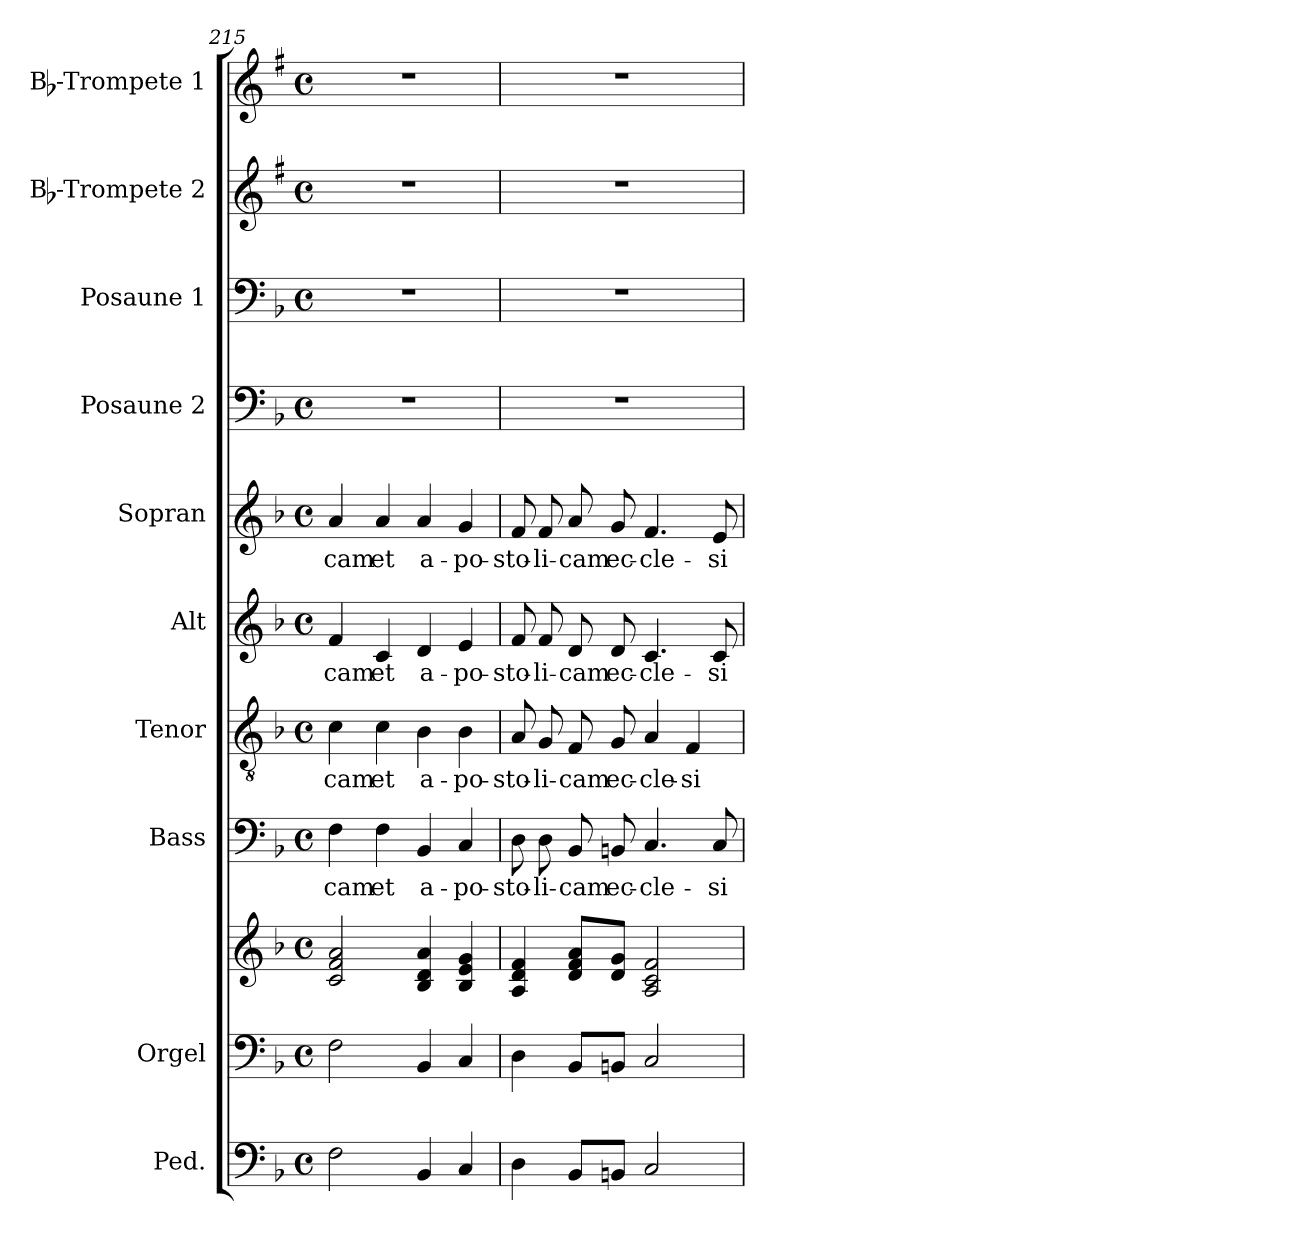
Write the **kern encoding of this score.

**kern	**kern	**kern	**kern	**text	**kern	**text	**kern	**text	**kern	**text	**kern	**kern	**kern	**kern
*part10	*part9	*part9	*part8	*part8	*part7	*part7	*part6	*part6	*part5	*part5	*part4	*part3	*part2	*part1
*staff11	*staff10	*staff9	*staff8	*staff8	*staff7	*staff7	*staff6	*staff6	*staff5	*staff5	*staff4	*staff3	*staff2	*staff1
*I"Ped.	*I"Orgel	*	*I"Bass	*	*I"Tenor	*	*I"Alt	*	*I"Sopran	*	*I"Posaune 2	*I"Posaune 1	*I"Bb-Trompete 2	*I"Bb-Trompete 1
*	*I'Org.	*	*I'B.	*	*I'T.	*	*I'A.	*	*I'S.	*	*I'Pos. 2	*I'Pos. 1	*I'Bb Trp. 2	*I'Bb Trp. 1
*clefF4	*clefF4	*clefG2	*clefF4	*	*clefGv2	*	*clefG2	*	*clefG2	*	*clefF4	*clefF4	*clefG2	*clefG2
*ITrd7c12	*	*	*	*	*	*	*	*	*	*	*	*	*ITrd1c2	*ITrd1c2
*k[b-]	*k[b-]	*k[b-]	*k[b-]	*	*k[b-]	*	*k[b-]	*	*k[b-]	*	*k[b-]	*k[b-]	*k[b-]	*k[b-]
*F:	*F:	*F:	*F:	*	*F:	*	*F:	*	*F:	*	*F:	*F:	*F:	*F:
*M4/4	*M4/4	*M4/4	*M4/4	*	*M4/4	*	*M4/4	*	*M4/4	*	*M4/4	*M4/4	*M4/4	*M4/4
*met(c)	*met(c)	*met(c)	*met(c)	*	*met(c)	*	*met(c)	*	*met(c)	*	*met(c)	*met(c)	*met(c)	*met(c)
=215	=215	=215	=215	=215	=215	=215	=215	=215	=215	=215	=215	=215	=215	=215
!	!	!	!	!LO:LY:b	!	!LO:LY:b	!	!LO:LY:b	!	!LO:LY:b	!	!	!	!
2FF\	2F\	2c/ 2f/ 2a/	4F\	-cam	4c\	-cam	4f/	-cam	4a/	-cam	1r	1r	1r	1r
!	!	!	!	!LO:LY:b	!	!LO:LY:b	!	!LO:LY:b	!	!LO:LY:b	!	!	!	!
.	.	.	4F\	et	4c\	et	4c/	et	4a/	et	.	.	.	.
!	!	!	!	!LO:LY:b	!	!LO:LY:b	!	!LO:LY:b	!	!LO:LY:b	!	!	!	!
4BBB-/	4BB-/	4B-/ 4d/ 4a/	4BB-/	a-	4B-\	a-	4d/	a-	4a/	a-	.	.	.	.
!	!	!	!	!LO:LY:b	!	!LO:LY:b	!	!LO:LY:b	!	!LO:LY:b	!	!	!	!
4CC/	4C/	4B-/ 4e/ 4g/	4C/	-po-	4B-\	-po-	4e/	-po-	4g/	-po-	.	.	.	.
=216	=216	=216	=216	=216	=216	=216	=216	=216	=216	=216	=216	=216	=216	=216
!	!	!	!	!LO:LY:b	!	!LO:LY:b	!	!LO:LY:b	!	!LO:LY:b	!	!	!	!
4DD\	4D\	4A/ 4d/ 4f/	8D\	-sto-	8A/	-sto-	8f/	-sto-	8f/	-sto-	1r	1r	1r	1r
!	!	!	!	!LO:LY:b	!	!LO:LY:b	!	!LO:LY:b	!	!LO:LY:b	!	!	!	!
.	.	.	8D\	-li-	8G/	-li-	8f/	-li-	8f/	-li-	.	.	.	.
!	!	!	!	!LO:LY:b	!	!LO:LY:b	!	!LO:LY:b	!	!LO:LY:b	!	!	!	!
8BBB-/L	8BB-/L	8d/ 8f/ 8a/L	8BB-/	-cam	8F/	-cam	8d/	-cam	8a/	-cam	.	.	.	.
!	!	!	!	!LO:LY:b	!	!LO:LY:b	!	!LO:LY:b	!	!LO:LY:b	!	!	!	!
8BBBn/J	8BBn/J	8d/ 8g/J	8BBn/	ec-	8G/	ec-	8d/	ec-	8g/	ec-	.	.	.	.
!	!	!	!	!LO:LY:b	!	!LO:LY:b	!	!LO:LY:b	!	!LO:LY:b	!	!	!	!
2CC/	2C/	2A/ 2c/ 2f/	4.C/	-cle-	4A/	-cle-	4.c/	-cle-	4.f/	-cle-	.	.	.	.
!	!	!	!	!	!	!LO:LY:b	!	!	!	!	!	!	!	!
.	.	.	.	.	4F/	-si-	.	.	.	.	.	.	.	.
!	!	!	!	!LO:LY:b	!	!	!	!LO:LY:b	!	!LO:LY:b	!	!	!	!
.	.	.	8C/	-si-	.	.	8c/	-si-	8e/	-si-	.	.	.	.
=	=	=	=	=	=	=	=	=	=	=	=	=	=	=
*-	*-	*-	*-	*-	*-	*-	*-	*-	*-	*-	*-	*-	*-	*-
